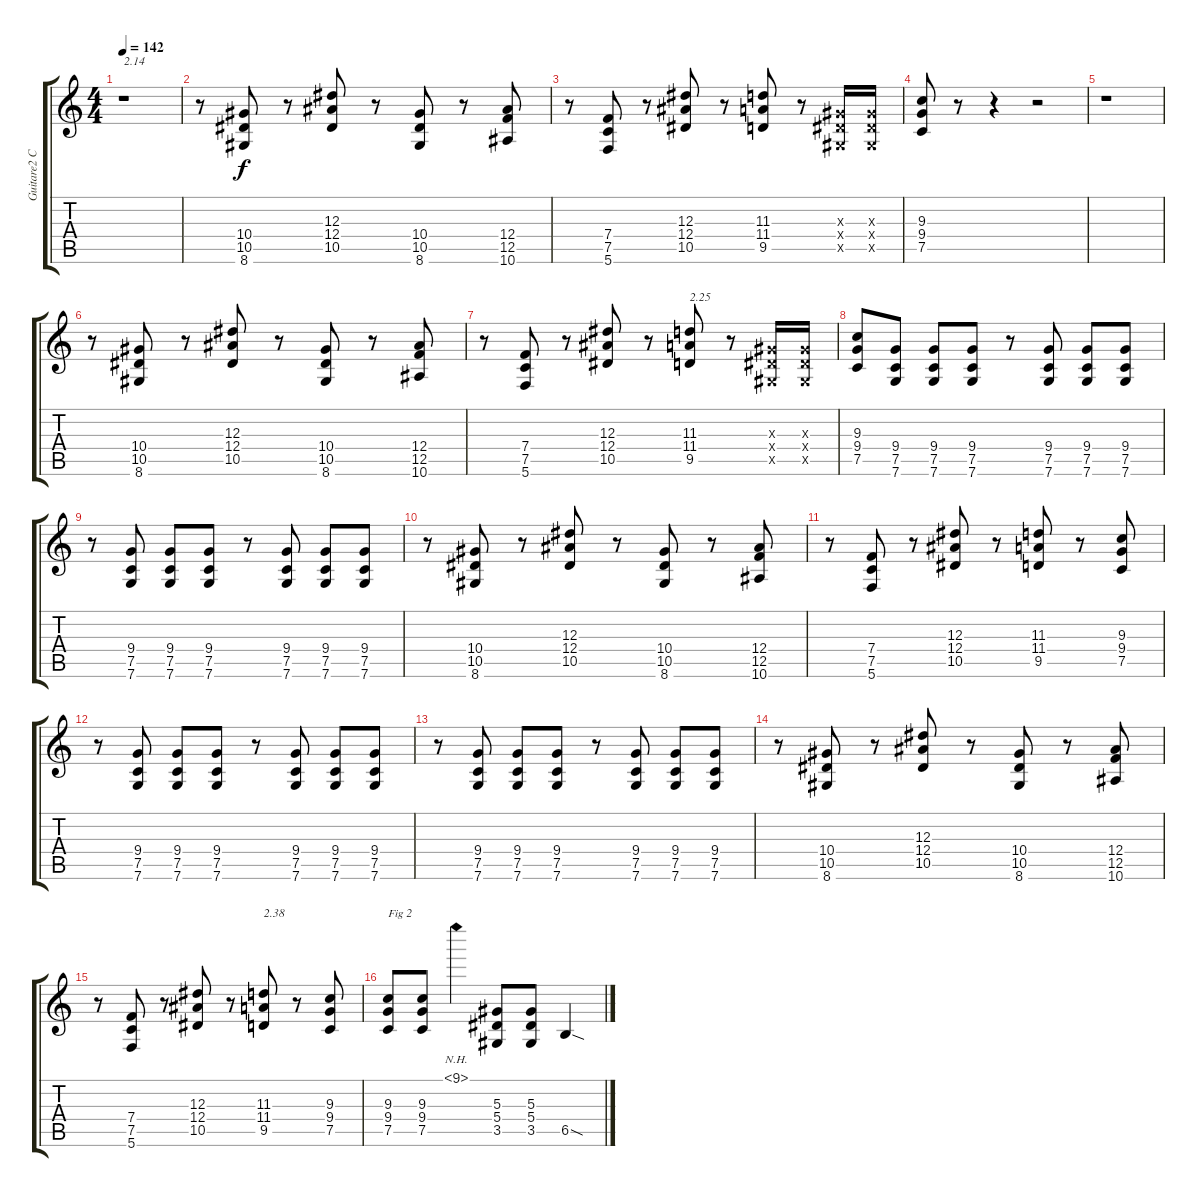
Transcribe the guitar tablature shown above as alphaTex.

\track ("Guitare2 C" "Guitare2 C") {instrument distortionguitar}
\staff {score tabs}
\tuning (C4 G3 Eb3 Bb2 F2 C2) {hide}
\ts (4 4)
\tempo 142
\clef g2
\ks c
r.1{txt "2.14" dy f} |
r.8 (10.4 10.5 8.6).8 r.8 (12.3 12.4 10.5).8 r.8 (10.4 10.5 8.6).8 r.8 (12.4 12.5 10.6).8 |
r.8 (7.4 7.5 5.6).8 r.8 (12.3 12.4 10.5).8 r.8 (11.3 11.4 9.5).8 r.8 (5.3{x} 5.4{x} 3.5{x}).16 (5.3{x} 5.4{x} 3.5{x}).16 |
(9.3 9.4 7.5).8 r.8 r.4 r.2 |
r.1 |
r.8 (10.4 10.5 8.6).8 r.8 (12.3 12.4 10.5).8 r.8 (10.4 10.5 8.6).8 r.8 (12.4 12.5 10.6).8 |
r.8 (7.4 7.5 5.6).8 r.8 (12.3 12.4 10.5).8 r.8 (11.3 11.4 9.5).8{txt "2.25"} r.8 (5.3{x} 5.4{x} 3.5{x}).16 (5.3{x} 5.4{x} 3.5{x}).16 |
(9.3 9.4 7.5).8 (9.4 7.5 7.6).8 (9.4 7.5 7.6).8 (9.4 7.5 7.6).8 r.8 (9.4 7.5 7.6).8 (9.4 7.5 7.6).8 (9.4 7.5 7.6).8 |
r.8 (9.4 7.5 7.6).8 (9.4 7.5 7.6).8 (9.4 7.5 7.6).8 r.8 (9.4 7.5 7.6).8 (9.4 7.5 7.6).8 (9.4 7.5 7.6).8 |
r.8 (10.4 10.5 8.6).8 r.8 (12.3 12.4 10.5).8 r.8 (10.4 10.5 8.6).8 r.8 (12.4 12.5 10.6).8 |
r.8 (7.4 7.5 5.6).8 r.8 (12.3 12.4 10.5).8 r.8 (11.3 11.4 9.5).8 r.8 (9.3 9.4 7.5).8 |
r.8 (9.4 7.5 7.6).8 (9.4 7.5 7.6).8 (9.4 7.5 7.6).8 r.8 (9.4 7.5 7.6).8 (9.4 7.5 7.6).8 (9.4 7.5 7.6).8 |
r.8 (9.4 7.5 7.6).8 (9.4 7.5 7.6).8 (9.4 7.5 7.6).8 r.8 (9.4 7.5 7.6).8 (9.4 7.5 7.6).8 (9.4 7.5 7.6).8 |
r.8 (10.4 10.5 8.6).8 r.8 (12.3 12.4 10.5).8 r.8 (10.4 10.5 8.6).8 r.8 (12.4 12.5 10.6).8 |
r.8 (7.4 7.5 5.6).8 r.8 (12.3 12.4 10.5).8 r.8 (11.3 11.4 9.5).8{txt "2.38"} r.8 (9.3 9.4 7.5).8 |
(9.3 9.4 7.5).8{txt "Fig 2"} (9.3 9.4 7.5).8 9.1{nh}.4 (5.3 5.4 3.5).8 (5.3 5.4 3.5).8 6.5{sod}.4
